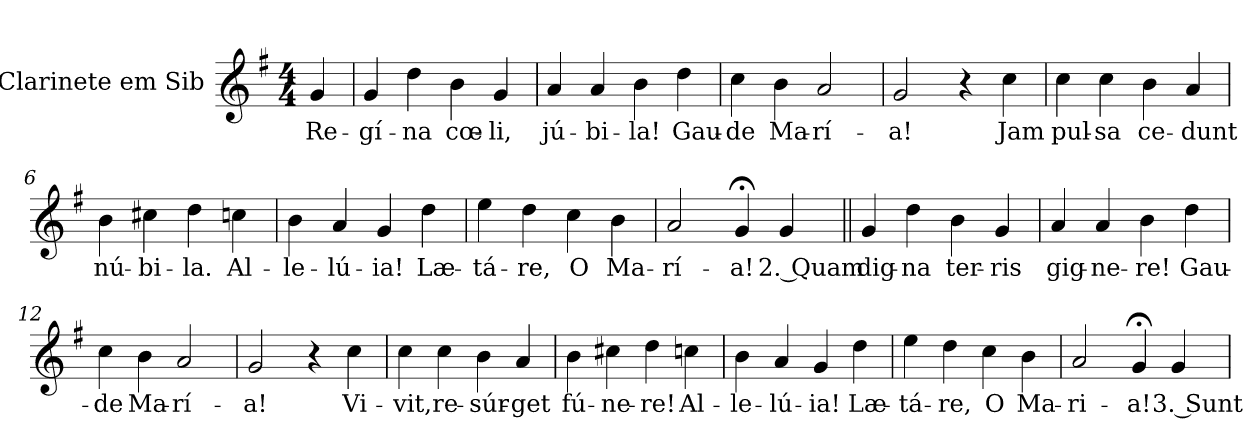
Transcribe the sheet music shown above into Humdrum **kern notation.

**kern	**text
*part1	*part1
*staff1	*staff1
*I"Clarinete em Sib	*
*I'Cl.	*
!!LO:PB:g=z
*clefG2	*
*ITrd1c2	*
*k[b-]	*
*F:	*
*M4/4	*
*MM80	*
=	=
!	!LO:LY:b:color=#000000
4fi/	Re-
=1	=1
!	!LO:LY:b:color=#000000
4fi/	-gí-
!	!LO:LY:b:color=#000000
4cci\	-na
!	!LO:LY:b:color=#000000
4ai\	cœ-
!	!LO:LY:b:color=#000000
4fi/	-li,
=2	=2
!	!LO:LY:b:color=#000000
4gi/	jú-
!	!LO:LY:b:color=#000000
4gi/	-bi-
!	!LO:LY:b:color=#000000
4ai\	-la!
!	!LO:LY:b:color=#000000
4cci\	Gau-
=3	=3
!	!LO:LY:b:color=#000000
4b-i\	-de
!	!LO:LY:b:color=#000000
4ai\	Ma-
!	!LO:LY:b:color=#000000
2gi/	-rí-
=4	=4
!	!LO:LY:b:color=#000000
2fi/	-a!
4r	.
!	!LO:LY:b:color=#000000
4b-i\	Jam
=5	=5
!	!LO:LY:b:color=#000000
4b-i\	pul-
!	!LO:LY:b:color=#000000
4b-i\	-sa
!	!LO:LY:b:color=#000000
4ai\	ce-
!	!LO:LY:b:color=#000000
4gi/	-dunt
=6	=6
!	!LO:LY:b:color=#000000
4ai\	nú-
!	!LO:LY:b:color=#000000
4bni\	-bi-
!	!LO:LY:b:color=#000000
4cci\	-la.
!	!LO:LY:b:color=#000000
4b-Xi\	Al-
!!LO:LB:g=z
=7	=7
!	!LO:LY:b:color=#000000
4ai\	-le-
!	!LO:LY:b:color=#000000
4gi/	-lú-
!	!LO:LY:b:color=#000000
4fi/	-ia!
!	!LO:LY:b:color=#000000
4cci\	Læ-
=8	=8
!	!LO:LY:b:color=#000000
4ddi\	-tá-
!	!LO:LY:b:color=#000000
4cci\	-re,
!	!LO:LY:b:color=#000000
4b-i\	O
!	!LO:LY:b:color=#000000
4ai\	Ma-
=9	=9
!	!LO:LY:b:color=#000000
2gi/	-rí-
!	!LO:LY:b:color=#000000
4f;i/	-a!
!	!LO:LY:b:color=#000000
4fi/	2. Quam
=10||	=10||
!	!LO:LY:b:color=#000000
4fi/	dig-
!	!LO:LY:b:color=#000000
4cci\	-na
!	!LO:LY:b:color=#000000
4ai\	ter-
!	!LO:LY:b:color=#000000
4fi/	-ris
=11	=11
!	!LO:LY:b:color=#000000
4gi/	gig-
!	!LO:LY:b:color=#000000
4gi/	-ne-
!	!LO:LY:b:color=#000000
4ai\	-re!
!	!LO:LY:b:color=#000000
4cci\	Gau-
=12	=12
!	!LO:LY:b:color=#000000
4b-i\	-de
!	!LO:LY:b:color=#000000
4ai\	Ma-
!	!LO:LY:b:color=#000000
2gi/	-rí-
!!LO:LB:g=z
=13	=13
!	!LO:LY:b:color=#000000
2fi/	-a!
4r	.
!	!LO:LY:b:color=#000000
4b-i\	Vi-
=14	=14
!	!LO:LY:b:color=#000000
4b-i\	-vit,
!	!LO:LY:b:color=#000000
4b-i\	re-
!	!LO:LY:b:color=#000000
4ai\	-súr-
!	!LO:LY:b:color=#000000
4gi/	-get
=15	=15
!	!LO:LY:b:color=#000000
4ai\	fú-
!	!LO:LY:b:color=#000000
4bni\	-ne-
!	!LO:LY:b:color=#000000
4cci\	-re!
!	!LO:LY:b:color=#000000
4b-Xi\	Al-
=16	=16
!	!LO:LY:b:color=#000000
4ai\	-le-
!	!LO:LY:b:color=#000000
4gi/	-lú-
!	!LO:LY:b:color=#000000
4fi/	-ia!
!	!LO:LY:b:color=#000000
4cci\	Læ-
=17	=17
!	!LO:LY:b:color=#000000
4ddi\	-tá-
!	!LO:LY:b:color=#000000
4cci\	-re,
!	!LO:LY:b:color=#000000
4b-i\	O
!	!LO:LY:b:color=#000000
4ai\	Ma-
=18	=18
!	!LO:LY:b:color=#000000
2gi/	-ri-
!	!LO:LY:b:color=#000000
4f;i/	-a!
!	!LO:LY:b:color=#000000
4fi/	3. Sunt
=	=
*-	*-
